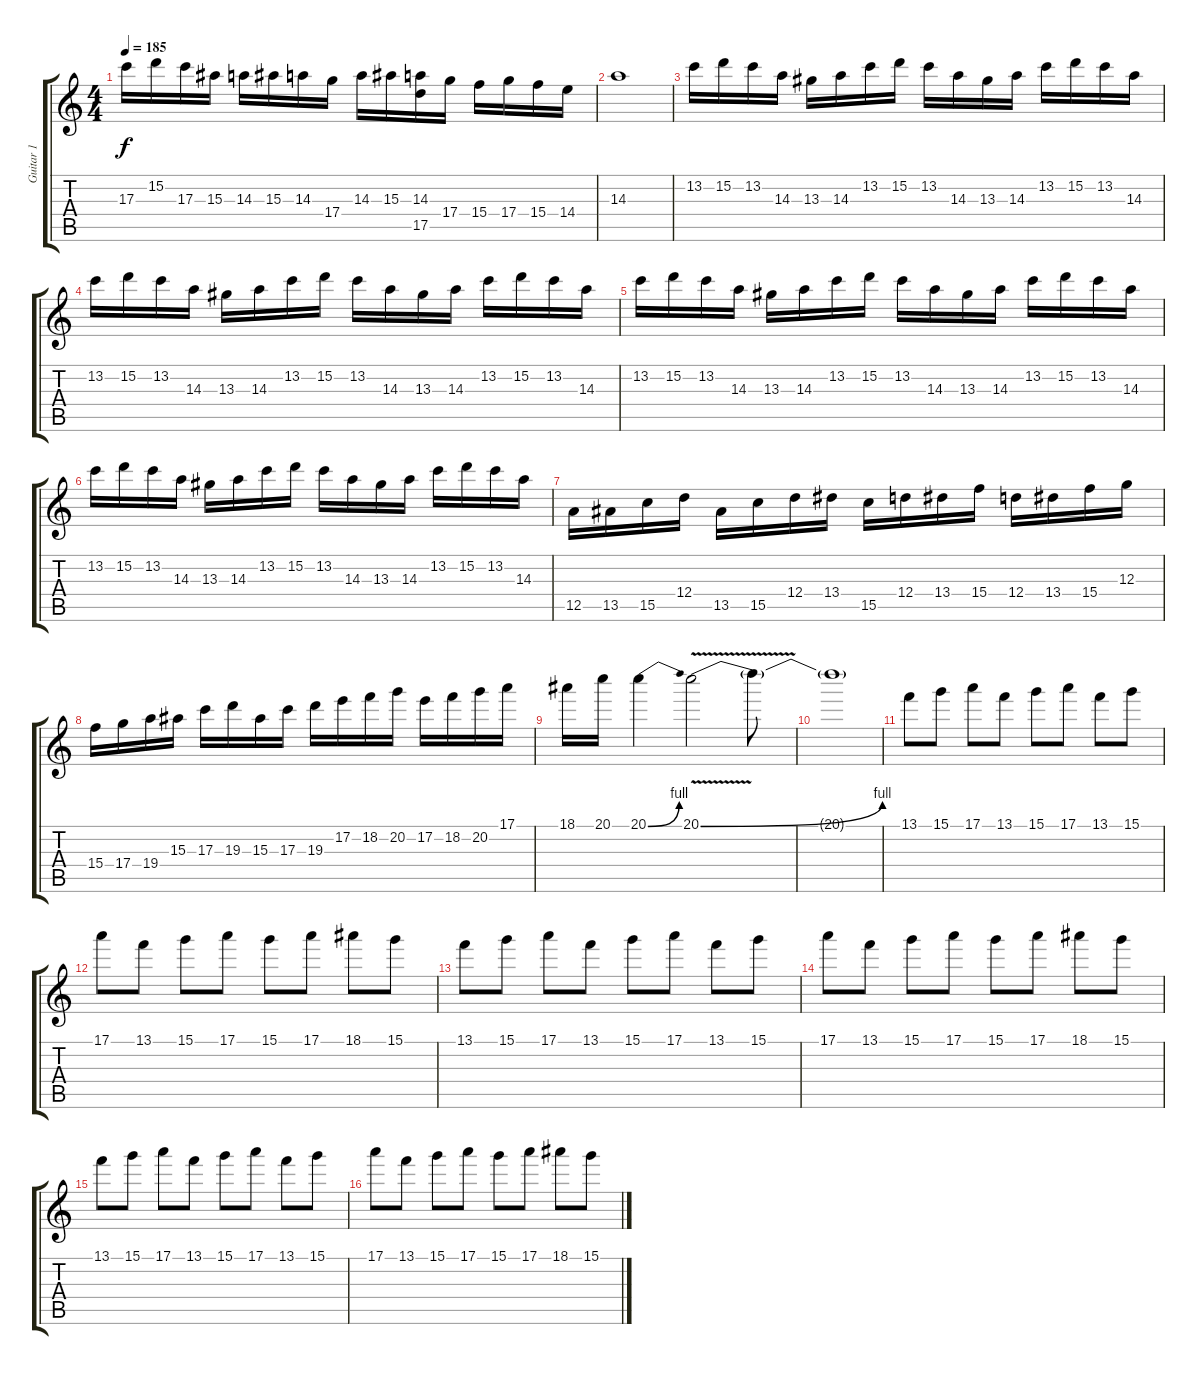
\track ("Guitar 1" "Guitar 1") {instrument distortionguitar}
\staff {score tabs}
\tuning (E4 B3 G3 D3 A2 D2) {hide}
\ts (4 4)
\tempo 185
\clef g2
\ks c
17.3.16{dy f} 15.2.16 17.3.16 15.3.16 14.3.16 15.3.16 14.3.16 17.4.16 14.3.16 15.3.16 (14.3 17.5).16 17.4.16 15.4.16 17.4.16 15.4.16 14.4.16 |
14.3.1 |
13.2.16 15.2.16 13.2.16 14.3.16 13.3.16 14.3.16 13.2.16 15.2.16 13.2.16 14.3.16 13.3.16 14.3.16 13.2.16 15.2.16 13.2.16 14.3.16 |
13.2.16 15.2.16 13.2.16 14.3.16 13.3.16 14.3.16 13.2.16 15.2.16 13.2.16 14.3.16 13.3.16 14.3.16 13.2.16 15.2.16 13.2.16 14.3.16 |
13.2.16 15.2.16 13.2.16 14.3.16 13.3.16 14.3.16 13.2.16 15.2.16 13.2.16 14.3.16 13.3.16 14.3.16 13.2.16 15.2.16 13.2.16 14.3.16 |
13.2.16 15.2.16 13.2.16 14.3.16 13.3.16 14.3.16 13.2.16 15.2.16 13.2.16 14.3.16 13.3.16 14.3.16 13.2.16 15.2.16 13.2.16 14.3.16 |
12.5.16 13.5.16 15.5.16 12.4.16 13.5.16 15.5.16 12.4.16 13.4.16 15.5.16 12.4.16 13.4.16 15.4.16 12.4.16 13.4.16 15.4.16 12.3.16 |
15.4.16 17.4.16 19.4.16 15.3.16 17.3.16 19.3.16 15.3.16 17.3.16 19.3.16 17.2.16 18.2.16 20.2.16 17.2.16 18.2.16 20.2.16 17.1.16 |
18.1.16 20.1.16 20.1{be (bend 0 0 60 4)}.4 20.1{be (bend 0 0 60 4) v}.2 20.1{t}.8 |
20.1{t}.1 |
13.1.8 15.1.8 17.1.8 13.1.8 15.1.8 17.1.8 13.1.8 15.1.8 |
17.1.8 13.1.8 15.1.8 17.1.8 15.1.8 17.1.8 18.1.8 15.1.8 |
13.1.8 15.1.8 17.1.8 13.1.8 15.1.8 17.1.8 13.1.8 15.1.8 |
17.1.8 13.1.8 15.1.8 17.1.8 15.1.8 17.1.8 18.1.8 15.1.8 |
13.1.8 15.1.8 17.1.8 13.1.8 15.1.8 17.1.8 13.1.8 15.1.8 |
17.1.8 13.1.8 15.1.8 17.1.8 15.1.8 17.1.8 18.1.8 15.1.8
